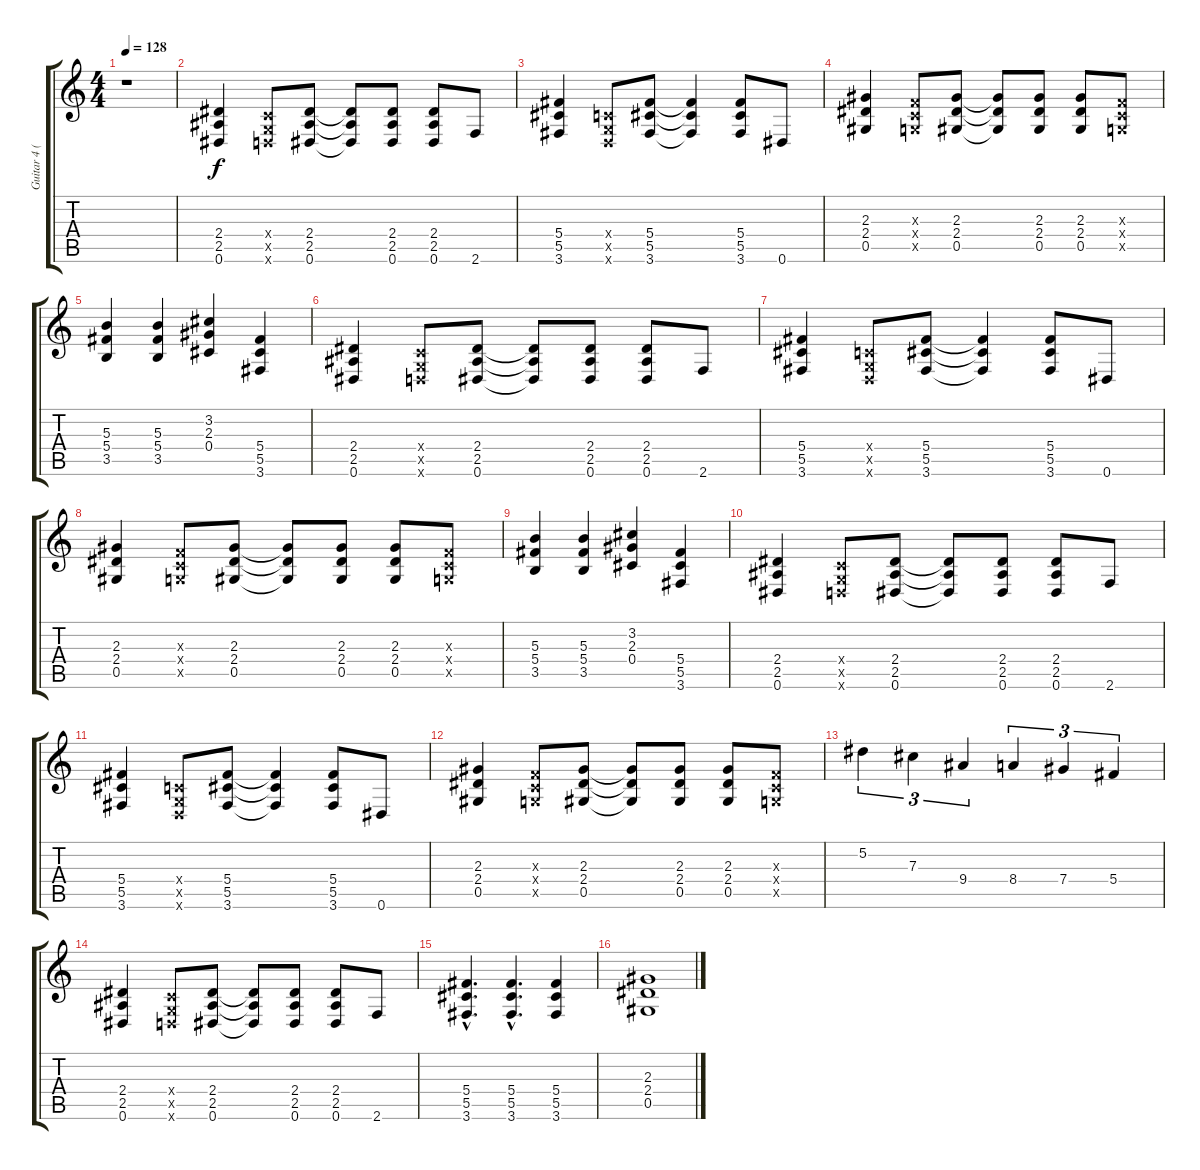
\track ("Guitar 4 (Slash)" "Guitar 4 (") {instrument electricguitarjazz}
\staff {score tabs}
\tuning (Eb4 Bb3 Gb3 Db3 Ab2 Eb2) {hide}
\ts (4 4)
\tempo 128
\clef g2
\ks c
r.1{dy f} |
(2.4 2.5 0.6).4 (-1.4{x} -1.5{x} -1.6{x}).8 (2.4 2.5 0.6).8 (2.4{t} 2.5{t} 0.6{t}).8 (2.4 2.5 0.6).8 (2.4 2.5 0.6).8 2.6.8 |
(5.4 5.5 3.6).4 (-1.4{x} -1.5{x} -1.6{x}).8 (5.4 5.5 3.6).8 (5.4{t} 5.5{t} 3.6{t}).4 (5.4 5.5 3.6).8 0.6.8 |
(2.3 2.4 0.5).4 (-1.3{x} -1.4{x} -1.5{x}).8 (2.3 2.4 0.5).8 (2.3{t} 2.4{t} 0.5{t}).8 (2.3 2.4 0.5).8 (2.3 2.4 0.5).8 (-1.3{x} -1.4{x} -1.5{x}).8 |
(5.3 5.4 3.5).4 (5.3 5.4 3.5).4 (3.2 2.3 0.4).4 (5.4 5.5 3.6).4 |
(2.4 2.5 0.6).4 (-1.4{x} -1.5{x} -1.6{x}).8 (2.4 2.5 0.6).8 (2.4{t} 2.5{t} 0.6{t}).8 (2.4 2.5 0.6).8 (2.4 2.5 0.6).8 2.6.8 |
(5.4 5.5 3.6).4 (-1.4{x} -1.5{x} -1.6{x}).8 (5.4 5.5 3.6).8 (5.4{t} 5.5{t} 3.6{t}).4 (5.4 5.5 3.6).8 0.6.8 |
(2.3 2.4 0.5).4 (-1.3{x} -1.4{x} -1.5{x}).8 (2.3 2.4 0.5).8 (2.3{t} 2.4{t} 0.5{t}).8 (2.3 2.4 0.5).8 (2.3 2.4 0.5).8 (-1.3{x} -1.4{x} -1.5{x}).8 |
(5.3 5.4 3.5).4 (5.3 5.4 3.5).4 (3.2 2.3 0.4).4 (5.4 5.5 3.6).4 |
(2.4 2.5 0.6).4 (-1.4{x} -1.5{x} -1.6{x}).8 (2.4 2.5 0.6).8 (2.4{t} 2.5{t} 0.6{t}).8 (2.4 2.5 0.6).8 (2.4 2.5 0.6).8 2.6.8 |
(5.4 5.5 3.6).4 (-1.4{x} -1.5{x} -1.6{x}).8 (5.4 5.5 3.6).8 (5.4{t} 5.5{t} 3.6{t}).4 (5.4 5.5 3.6).8 0.6.8 |
(2.3 2.4 0.5).4 (-1.3{x} -1.4{x} -1.5{x}).8 (2.3 2.4 0.5).8 (2.3{t} 2.4{t} 0.5{t}).8 (2.3 2.4 0.5).8 (2.3 2.4 0.5).8 (-1.3{x} -1.4{x} -1.5{x}).8 |
5.2.4{tu (3 2)} 7.3.4{tu (3 2)} 9.4.4{tu (3 2)} 8.4.4{tu (3 2)} 7.4.4{tu (3 2)} 5.4.4{tu (3 2)} |
(2.4 2.5 0.6).4 (-1.4{x} -1.5{x} -1.6{x}).8 (2.4 2.5 0.6).8 (2.4{t} 2.5{t} 0.6{t}).8 (2.4 2.5 0.6).8 (2.4 2.5 0.6).8 2.6.8 |
(5.4{hac} 5.5{hac} 3.6{hac}).4{d} (5.4{hac} 5.5{hac} 3.6{hac}).4{d} (5.4 5.5 3.6).4 |
(2.3 2.4 0.5).1
